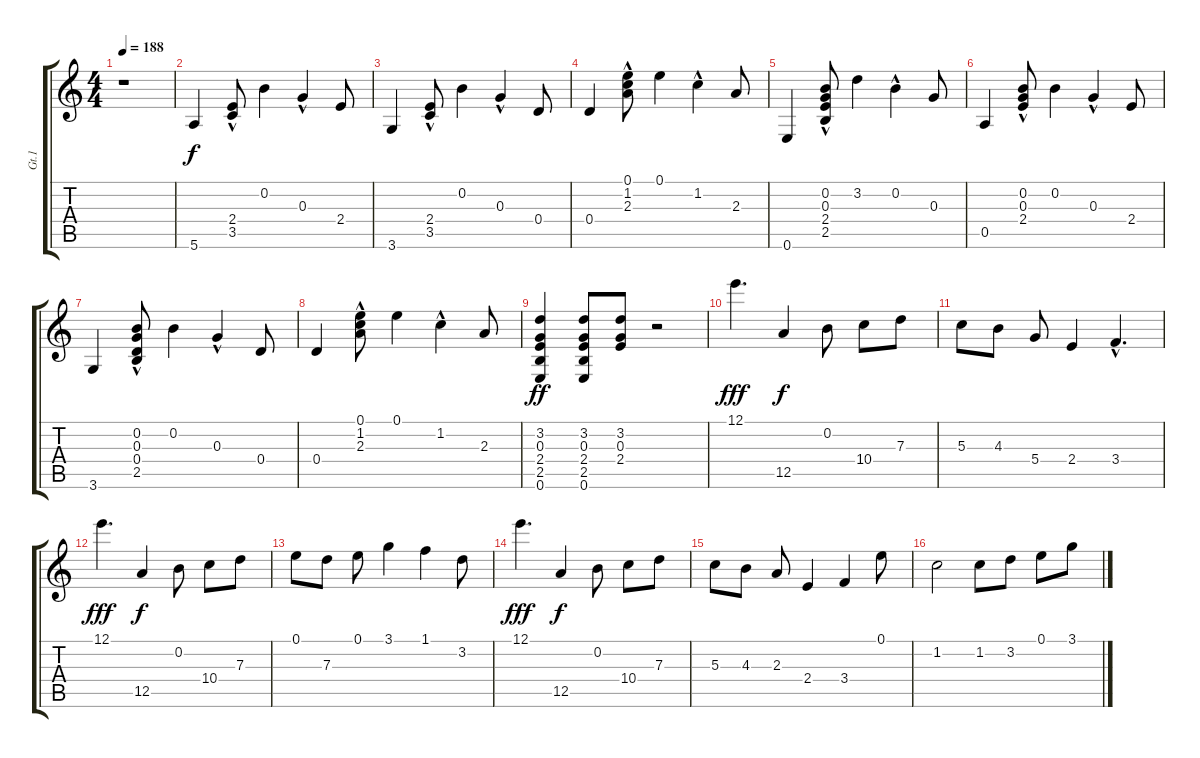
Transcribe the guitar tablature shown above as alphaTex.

\track ("Gt.1" "Gt.1") {instrument acousticguitarsteel}
\staff {score tabs}
\tuning (E4 B3 G3 D3 A2 E2) {hide}
\ts (4 4)
\tempo 188
\clef g2
\ks c
r.1{dy f instrument acousticguitarsteel} |
5.6.4{volume 12 balance 2 instrument electricguitarjazz} (2.4 3.5{hac}).8 0.2.4 0.3{hac}.4 2.4.8 |
3.6.4 (2.4 3.5{hac}).8 0.2.4 0.3{hac}.4 0.4.8 |
0.4.4 (0.1 1.2{hac} 2.3).8 0.1.4 1.2{hac}.4 2.3.8 |
0.6.4 (0.2 0.3 2.4{hac} 2.5{hac}).8 3.2.4 0.2{hac}.4 0.3.8 |
0.5.4 (0.2 0.3{hac} 2.4).8 0.2.4 0.3{hac}.4 2.4.8 |
3.6.4 (0.2 0.3{hac} 0.4 2.5{hac}).8 0.2.4 0.3{hac}.4 0.4.8 |
0.4.4 (0.1 1.2{hac} 2.3).8 0.1.4 1.2{hac}.4 2.3.8 |
(3.2 0.3 2.4 2.5 0.6).4{dy ff} (3.2 0.3 2.4 2.5 0.6).8 (3.2 0.3 2.4).8 r.2 |
12.1.4{d dy fff volume 12 instrument guitarharmonics} 12.5.4{dy f instrument distortionguitar} 0.2.8 10.4.8 7.3.8 |
5.3.8 4.3.8 5.4.8 2.4.4 3.4{hac}.4{d} |
12.1.4{d dy fff instrument guitarharmonics} 12.5.4{dy f instrument distortionguitar} 0.2.8 10.4.8 7.3.8 |
0.1.8 7.3.8 0.1.8 3.1.4 1.1.4 3.2.8 |
12.1.4{d dy fff instrument guitarharmonics} 12.5.4{dy f instrument distortionguitar} 0.2.8 10.4.8 7.3.8 |
5.3.8 4.3.8 2.3.8 2.4.4 3.4.4 0.1.8 |
1.2.2 1.2.8 3.2.8 0.1.8 3.1.8
